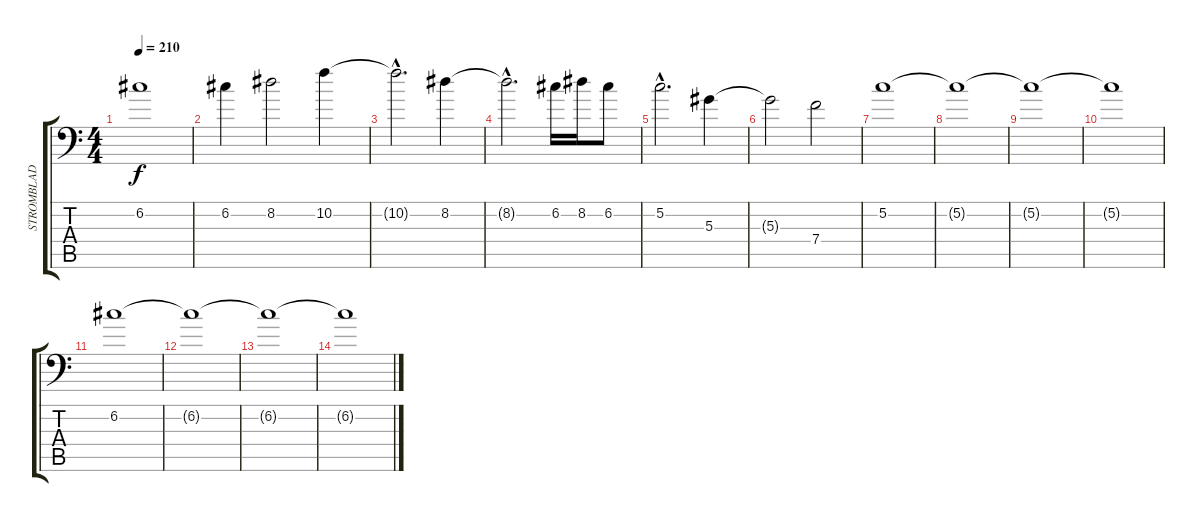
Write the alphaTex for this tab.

\track ("STROMBLAD SOLO" "STROMBLAD ") {instrument electricguitarjazz}
\staff {score tabs}
\tuning (C4 G3 Eb3 Bb2 F2 Bb1) {hide}
\ts (4 4)
\tempo 210
\clef f4
\ks c
6.2{t}.1{dy f} |
6.2.4 8.2.2 10.2.4 |
10.2{hac t}.2{d} 8.2.4 |
8.2{hac t}.2{d} 6.2.16 8.2.16 6.2.8 |
5.2{hac}.2{d} 5.3.4 |
5.3{t}.2 7.4.2 |
5.2.1 |
5.2{t}.1 |
5.2{t}.1 |
5.2{t}.1 |
6.2.1 |
6.2{t}.1 |
6.2{t}.1 |
6.2{t}.1
